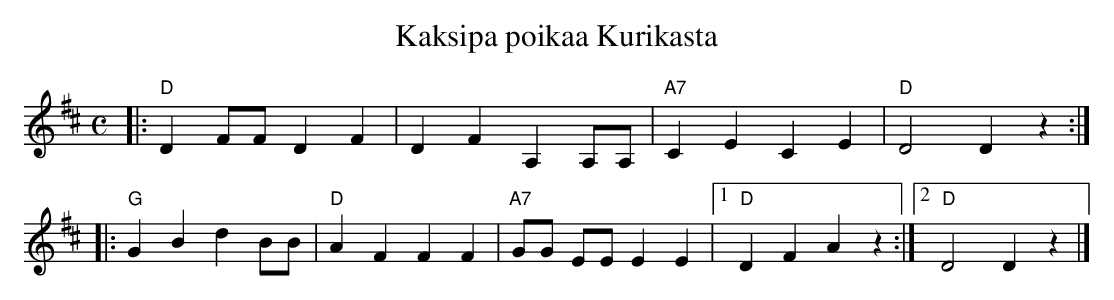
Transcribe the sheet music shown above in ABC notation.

X:1
T: Kaksipa poikaa Kurikasta
M: C
L: 1/8
K: D
|: "D"D2FF D2F2 | D2F2 A,2 A,A, | "A7"C2E2 C2E2 | "D"D4 D2z2 :|
|: "G"G2B2 d2BB | "D"A2F2 F2F2 | "A7"GG EE E2 E2 |1 "D"D2F2 A2z2 :|2 "D"D4 D2z2 |]
